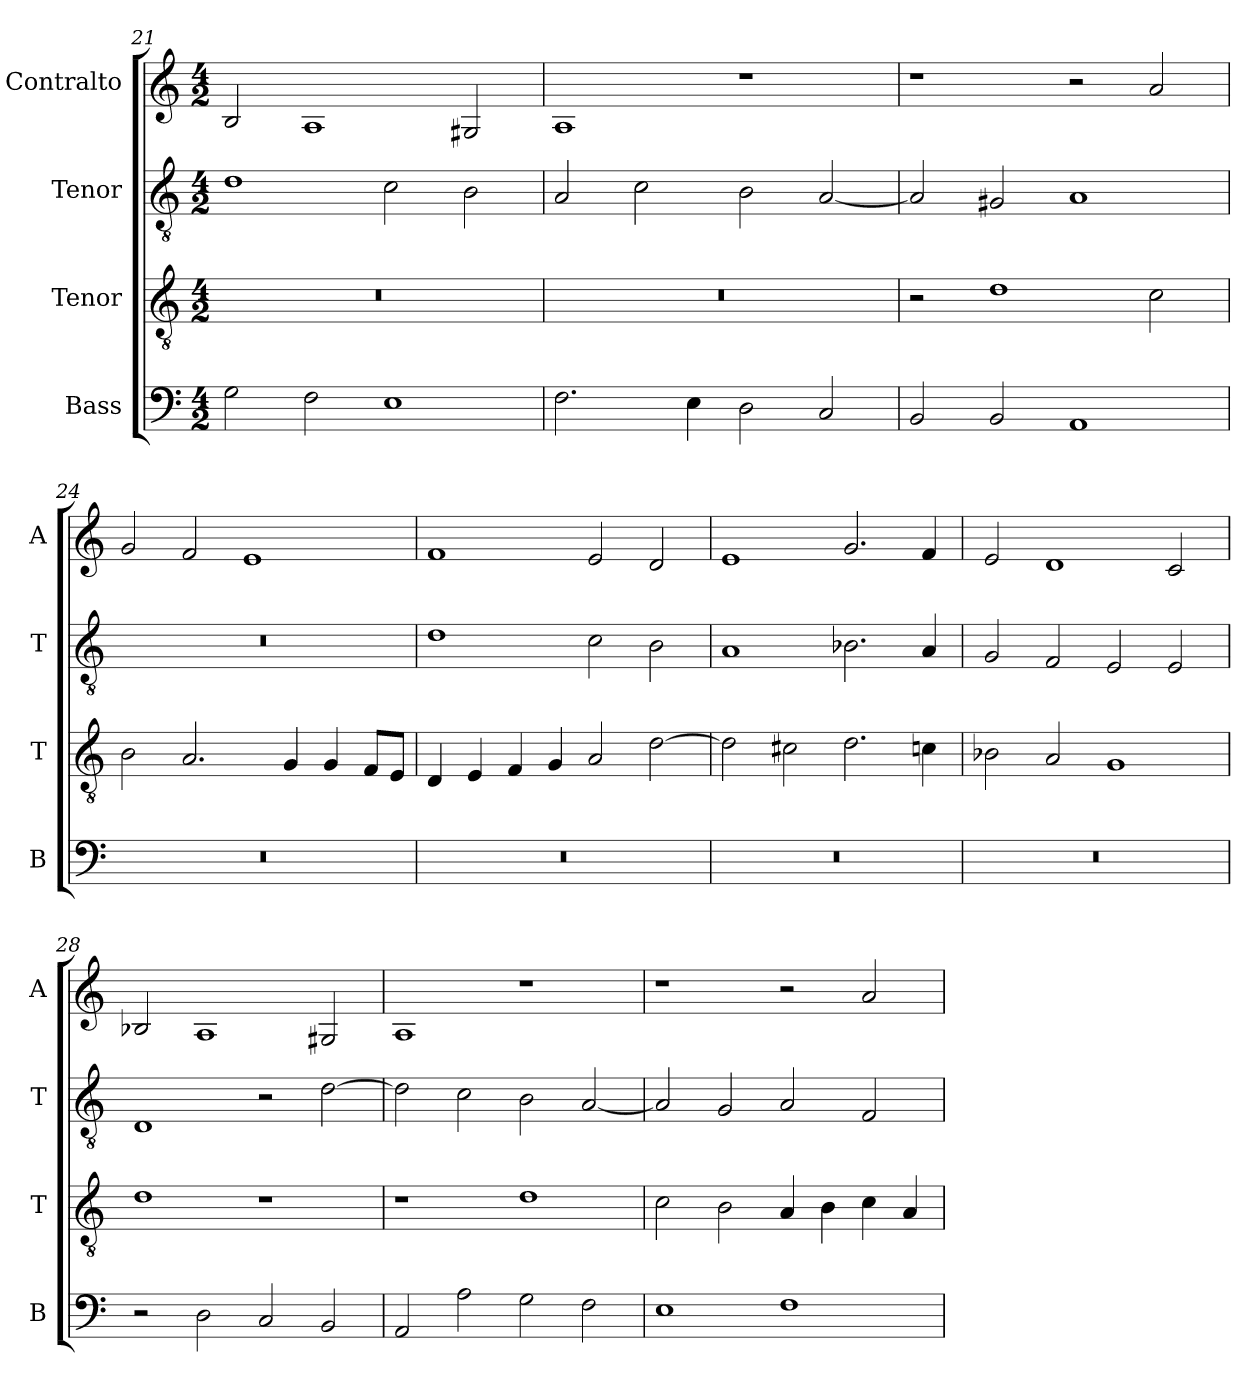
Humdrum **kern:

**kern	**kern	**kern	**kern
*part4	*part3	*part2	*part1
*staff4	*staff3	*staff2	*staff1
*I"Bass	*I"Tenor	*I"Tenor	*I"Contralto
*I'B	*I'T	*I'T	*I'A
*clefF4	*clefGv2	*clefGv2	*clefG2
*k[]	*k[]	*k[]	*k[]
*D:dor	*D:dor	*D:dor	*D:dor
*M4/2	*M4/2	*M4/2	*M4/2
=21	=21	=21	=21
2G	0r	1d	2B
2F	.	.	1A
1E	.	2c	.
.	.	2B	2G#X
=22	=22	=22	=22
2.F	0r	2A	1A
.	.	2c	.
4E	.	.	.
2D	.	2B	1r
2C	.	[2A	.
=23	=23	=23	=23
2BB	2r	2A]	1r
2BB	1d	2G#X	.
1AA	.	1A	2r
.	2c	.	2a
=24	=24	=24	=24
0r	2B	0r	2g
.	2.A	.	2f
.	.	.	1e
.	4G	.	.
.	4G	.	.
.	8F/L	.	.
.	8E/J	.	.
=25	=25	=25	=25
0r	4D	1d	1f
.	4E	.	.
.	4F	.	.
.	4G	.	.
.	2A	2c	2e
.	[2d	2B	2d
=26	=26	=26	=26
0r	2d]	1A	1e
.	2c#X	.	.
.	2.d	2.B-X	2.g
.	4cn	4A	4f
=27	=27	=27	=27
0r	2B-X	2G	2e
.	2A	2F	1d
.	1G	2E	.
.	.	2E	2c
=28	=28	=28	=28
2r	1d	1D	2B-X
2D	.	.	1A
2C	1r	2r	.
2BB	.	[2d	2G#X
=29	=29	=29	=29
2AA	1r	2d]	1A
2A	.	2c	.
2G	1d	2B	1r
2F	.	[2A	.
=30	=30	=30	=30
1E	2c	2A]	1r
.	2B	2G	.
1F	4A	2A	2r
.	4B	.	.
.	4c	2F	2a
.	4A	.	.
=	=	=	=
*-	*-	*-	*-
